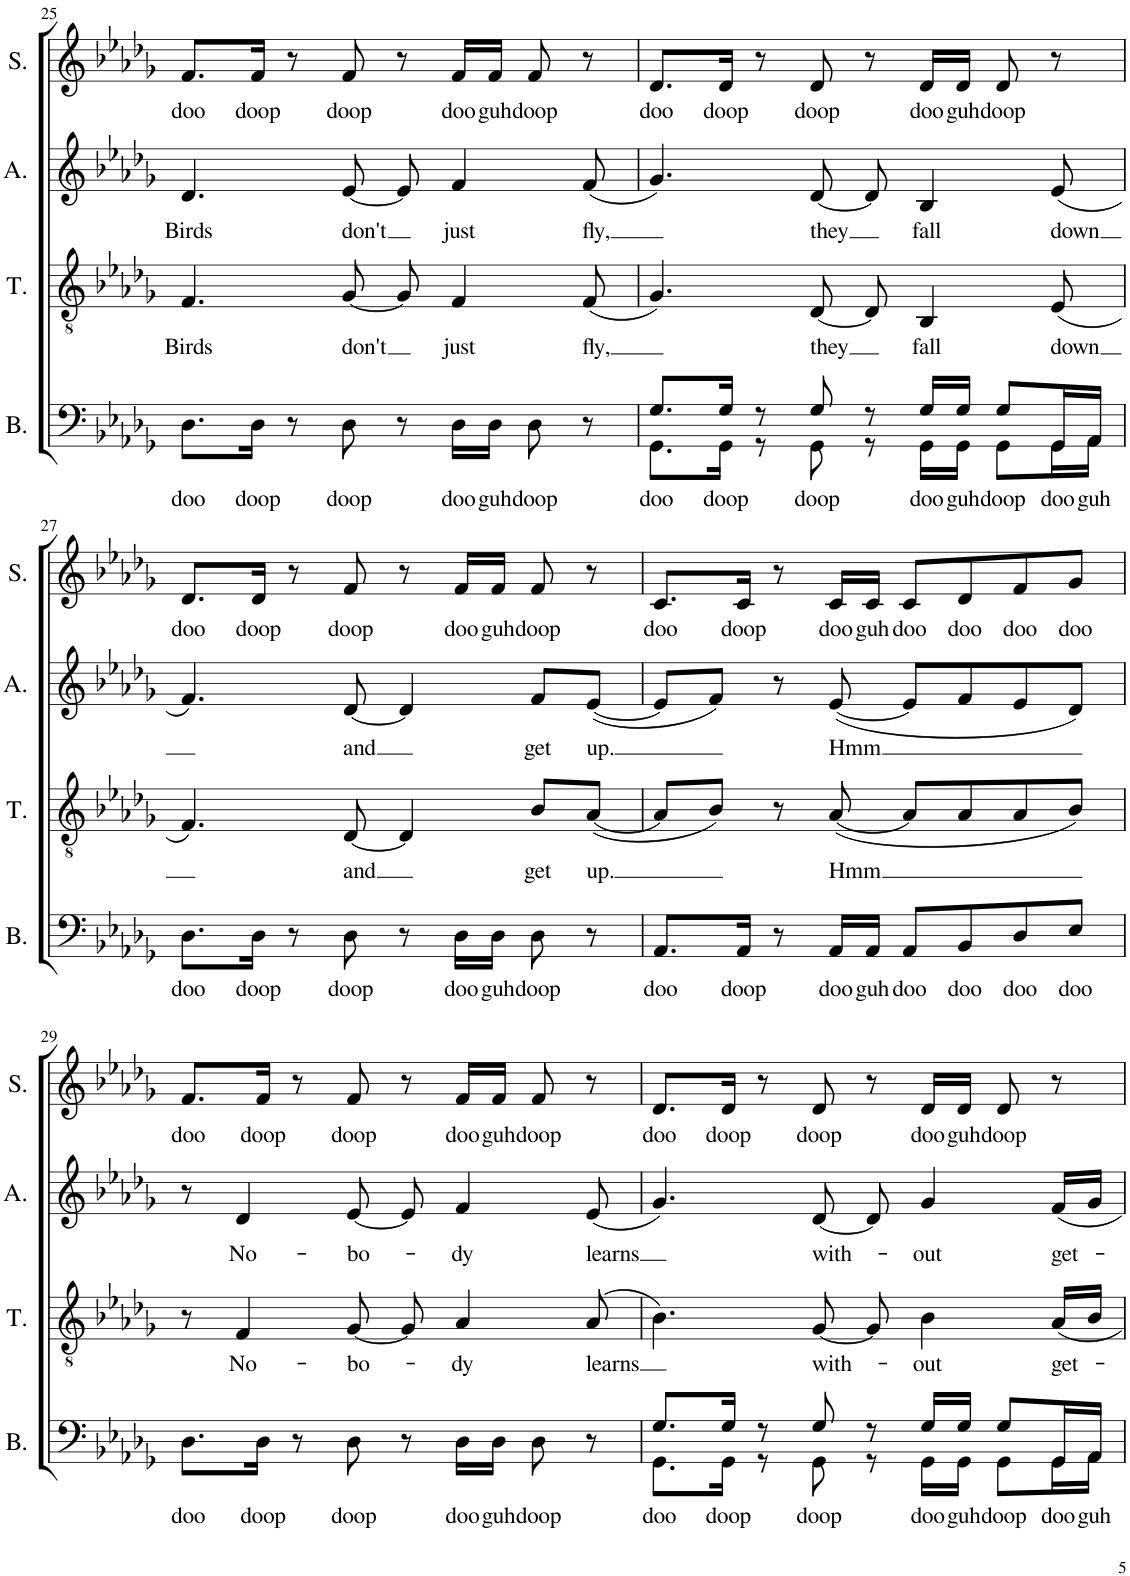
**kern	**text	**kern	**text	**kern	**text	**kern	**text
*part4	*part4	*part3	*part3	*part2	*part2	*part1	*part1
*staff4	*staff4	*staff3	*staff3	*staff2	*staff2	*staff1	*staff1
*I"Bass	*	*I"Tenor	*	*I"Alto	*	*I"Soprano	*
*I'B.	*	*I'T.	*	*I'A.	*	*I'S.	*
!!LO:PB:g=z
*clefF4	*	*clefGv2	*	*clefG2	*	*clefG2	*
*k[b-e-a-d-g-]	*	*k[b-e-a-d-g-]	*	*k[b-e-a-d-g-]	*	*k[b-e-a-d-g-]	*
*M4/4	*	*M4/4	*	*M4/4	*	*M4/4	*
=25	=25	=25	=25	=25	=25	=25	=25
!	!LO:LY:b	!	!LO:LY:b	!	!LO:LY:b	!	!LO:LY:b
8.D-\L	doo	4.F/	Birds	4.d-/	Birds	8.f/L	doo
!	!LO:LY:b	!	!	!	!	!	!LO:LY:b
16D-\Jk	doop	.	.	.	.	16f/Jk	doop
8r	.	.	.	.	.	8r	.
!	!LO:LY:b	!	!LO:LY:b	!	!LO:LY:b	!	!LO:LY:b
8D-\	doop	[8G-/	don't	[8e-/	don't	8f/	doop
8r	.	8G-/]	.	8e-/]	.	8r	.
!	!LO:LY:b	!	!LO:LY:b	!	!LO:LY:b	!	!LO:LY:b
16D-\LL	doo	4F/	just	4f/	just	16f/LL	doo
!	!LO:LY:b	!	!	!	!	!	!LO:LY:b
16D-\JJ	guh	.	.	.	.	16f/JJ	guh
!	!LO:LY:b	!	!	!	!	!	!LO:LY:b
8D-\	doop	.	.	.	.	8f/	doop
!	!	!	!LO:LY:b	!	!LO:LY:b	!	!
8r	.	(8F/	fly,	(8f/	fly,	8r	.
=26	=26	=26	=26	=26	=26	=26	=26
!	!LO:LY:b	!	!	!	!	!	!LO:LY:b
*^	*	*	*	*	*	*	*
8.G-/L	8.GG-\L	doo	4.G-/)	.	4.g-/)	.	8.d-/L	doo
!	!	!LO:LY:b	!	!	!	!	!	!LO:LY:b
16G-/Jk	16GG-\Jk	doop	.	.	.	.	16d-/Jk	doop
8r	8r	.	.	.	.	.	8r	.
!	!	!LO:LY:b	!	!LO:LY:b	!	!LO:LY:b	!	!LO:LY:b
8G-/	8GG-\	doop	[8D-/	they	[8d-/	they	8d-/	doop
8r	8r	.	8D-/]	.	8d-/]	.	8r	.
!	!	!LO:LY:b	!	!LO:LY:b	!	!LO:LY:b	!	!LO:LY:b
16G-/LL	16GG-\LL	doo	4BB-/	fall	4B-/	fall	16d-/LL	doo
!	!	!LO:LY:b	!	!	!	!	!	!LO:LY:b
16G-/JJ	16GG-\JJ	guh	.	.	.	.	16d-/JJ	guh
!	!	!LO:LY:b	!	!	!	!	!	!LO:LY:b
8G-/L	8GG-\L	doop	.	.	.	.	8d-/	doop
!	!	!LO:LY:b	!	!LO:LY:b	!	!LO:LY:b	!	!
16GG-/L	16GG-\L	doo	(8E-/	down	(8e-/	down	8r	.
!	!	!LO:LY:b	!	!	!	!	!	!
16AA-/JJ	16AA-\JJ	guh	.	.	.	.	.	.
!!LO:LB:g=z
=27	=27	=27	=27	=27	=27	=27	=27	=27
!	!	!LO:LY:b	!	!	!	!	!	!LO:LY:b
*v	*v	*	*	*	*	*	*	*
8.D-\L	doo	4.F/)	.	4.f/)	.	8.d-/L	doo
!	!LO:LY:b	!	!	!	!	!	!LO:LY:b
16D-\Jk	doop	.	.	.	.	16d-/Jk	doop
8r	.	.	.	.	.	8r	.
!	!LO:LY:b	!	!LO:LY:b	!	!LO:LY:b	!	!LO:LY:b
8D-\	doop	[8D-/	and	[8d-/	and	8f/	doop
8r	.	4D-/]	.	4d-/]	.	8r	.
!	!LO:LY:b	!	!	!	!	!	!LO:LY:b
16D-\LL	doo	.	.	.	.	16f/LL	doo
!	!LO:LY:b	!	!	!	!	!	!LO:LY:b
16D-\JJ	guh	.	.	.	.	16f/JJ	guh
!	!LO:LY:b	!	!LO:LY:b	!	!LO:LY:b	!	!LO:LY:b
8D-\	doop	8B-/L	get	8f/L	get	8f/	doop
!	!	!	!LO:LY:b	!	!LO:LY:b	!	!
8r	.	([8A-/J	up.	([8e-/J	up.	8r	.
=28	=28	=28	=28	=28	=28	=28	=28
!	!LO:LY:b	!	!	!	!	!	!LO:LY:b
8.AA-/L	doo	8A-/L]	.	8e-/L]	.	8.c/L	doo
.	.	8B-/J)	.	8f/J)	.	.	.
!	!LO:LY:b	!	!	!	!	!	!LO:LY:b
16AA-/Jk	doop	.	.	.	.	16c/Jk	doop
8r	.	8r	.	8r	.	8r	.
!	!LO:LY:b	!	!LO:LY:b	!	!LO:LY:b	!	!LO:LY:b
16AA-/LL	doo	([8A-/	Hmm	([8e-/	Hmm	16c/LL	doo
!	!LO:LY:b	!	!	!	!	!	!LO:LY:b
16AA-/JJ	guh	.	.	.	.	16c/JJ	guh
!	!LO:LY:b	!	!	!	!	!	!LO:LY:b
8AA-/L	doo	8A-/L]	.	8e-/L]	.	8c/L	doo
!	!LO:LY:b	!	!	!	!	!	!LO:LY:b
8BB-/	doo	8A-/	.	8f/	.	8d-/	doo
!	!LO:LY:b	!	!	!	!	!	!LO:LY:b
8D-/	doo	8A-/	.	8e-/	.	8f/	doo
!	!LO:LY:b	!	!	!	!	!	!LO:LY:b
8E-/J	doo	8B-/J)	.	8d-/J)	.	8g-/J	doo
!!LO:LB:g=z
=29	=29	=29	=29	=29	=29	=29	=29
!	!LO:LY:b	!	!	!	!	!	!LO:LY:b
8.D-\L	doo	8r	.	8r	.	8.f/L	doo
!	!	!	!LO:LY:b	!	!LO:LY:b	!	!
.	.	4F/	No-	4d-/	No-	.	.
!	!LO:LY:b	!	!	!	!	!	!LO:LY:b
16D-\Jk	doop	.	.	.	.	16f/Jk	doop
8r	.	.	.	.	.	8r	.
!	!LO:LY:b	!	!LO:LY:b	!	!LO:LY:b	!	!LO:LY:b
8D-\	doop	[8G-/	-bo-	[8e-/	-bo-	8f/	doop
8r	.	8G-/]	.	8e-/]	.	8r	.
!	!LO:LY:b	!	!LO:LY:b	!	!LO:LY:b	!	!LO:LY:b
16D-\LL	doo	4A-/	-dy	4f/	-dy	16f/LL	doo
!	!LO:LY:b	!	!	!	!	!	!LO:LY:b
16D-\JJ	guh	.	.	.	.	16f/JJ	guh
!	!LO:LY:b	!	!	!	!	!	!LO:LY:b
8D-\	doop	.	.	.	.	8f/	doop
!	!	!	!LO:LY:b	!	!LO:LY:b	!	!
8r	.	(8A-/	learns	(8e-/	learns	8r	.
=30	=30	=30	=30	=30	=30	=30	=30
!	!LO:LY:b	!	!	!	!	!	!LO:LY:b
*^	*	*	*	*	*	*	*
8.G-/L	8.GG-\L	doo	4.B-\)	.	4.g-/)	.	8.d-/L	doo
!	!	!LO:LY:b	!	!	!	!	!	!LO:LY:b
16G-/Jk	16GG-\Jk	doop	.	.	.	.	16d-/Jk	doop
8r	8r	.	.	.	.	.	8r	.
!	!	!LO:LY:b	!	!LO:LY:b	!	!LO:LY:b	!	!LO:LY:b
8G-/	8GG-\	doop	[8G-/	with-	[8d-/	with-	8d-/	doop
8r	8r	.	8G-/]	.	8d-/]	.	8r	.
!	!	!LO:LY:b	!	!LO:LY:b	!	!LO:LY:b	!	!LO:LY:b
16G-/LL	16GG-\LL	doo	4B-\	-out	4g-/	-out	16d-/LL	doo
!	!	!LO:LY:b	!	!	!	!	!	!LO:LY:b
16G-/JJ	16GG-\JJ	guh	.	.	.	.	16d-/JJ	guh
!	!	!LO:LY:b	!	!	!	!	!	!LO:LY:b
8G-/L	8GG-\L	doop	.	.	.	.	8d-/	doop
!	!	!LO:LY:b	!	!LO:LY:b	!	!LO:LY:b	!	!
16GG-/L	16GG-\L	doo	16A-/LL	get-	16f/LL	get-	8r	.
!	!	!LO:LY:b	!	!	!	!	!	!
16AA-/JJ	16AA-\JJ	guh	16B-/JJ	.	16g-/JJ	.	.	.
*v	*v	*	*	*	*	*	*	*
=	=	=	=	=	=	=	=
*-	*-	*-	*-	*-	*-	*-	*-
